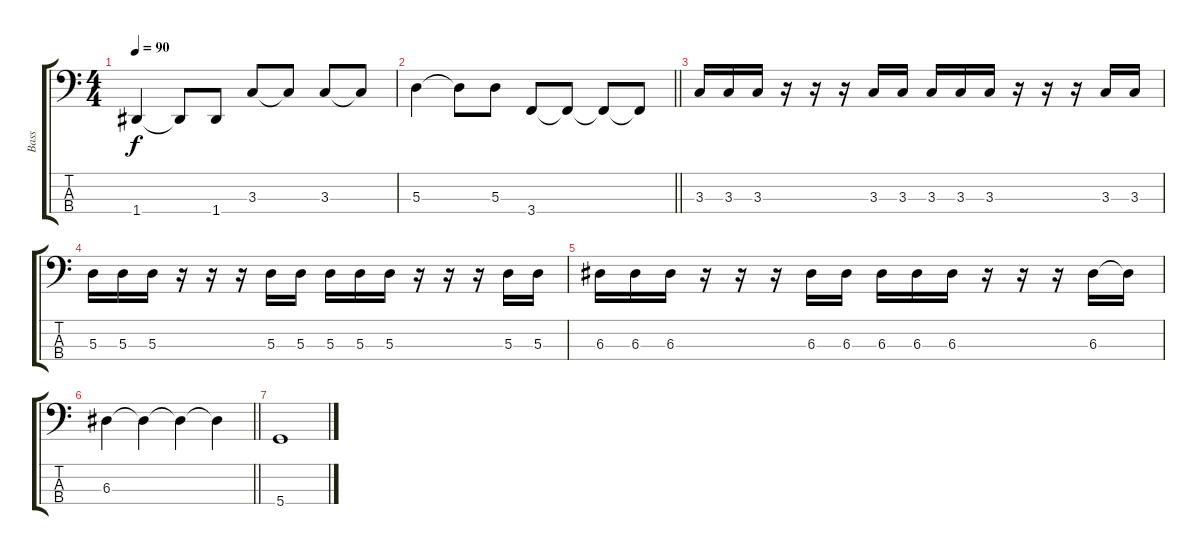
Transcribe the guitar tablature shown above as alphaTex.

\track ("Bass" "Bass") {instrument electricbassfinger}
\staff {score tabs}
\tuning (G2 D2 A1 D1) {hide}
\ts (4 4)
\tempo 90
\clef f4
\ks c
1.4.4{dy f} 1.4{t}.8 1.4.8 3.3.8 3.3{t}.8 3.3.8 3.3{t}.8 |
\barLineRight lightlight
5.3.4 5.3{t}.8 5.3.8 3.4.8 3.4{t}.8 3.4{t}.8 3.4{t}.8 |
3.3.16 3.3.16 3.3.16 r.16 r.16 r.16 3.3.16 3.3.16 3.3.16 3.3.16 3.3.16 r.16 r.16 r.16 3.3.16 3.3.16 |
5.3.16 5.3.16 5.3.16 r.16 r.16 r.16 5.3.16 5.3.16 5.3.16 5.3.16 5.3.16 r.16 r.16 r.16 5.3.16 5.3.16 |
6.3.16 6.3.16 6.3.16 r.16 r.16 r.16 6.3.16 6.3.16 6.3.16 6.3.16 6.3.16 r.16 r.16 r.16 6.3.16 6.3{t}.16 |
\barLineRight lightlight
6.3.4 6.3{t}.4 6.3{t}.4 6.3{t}.4 |
5.4.1
